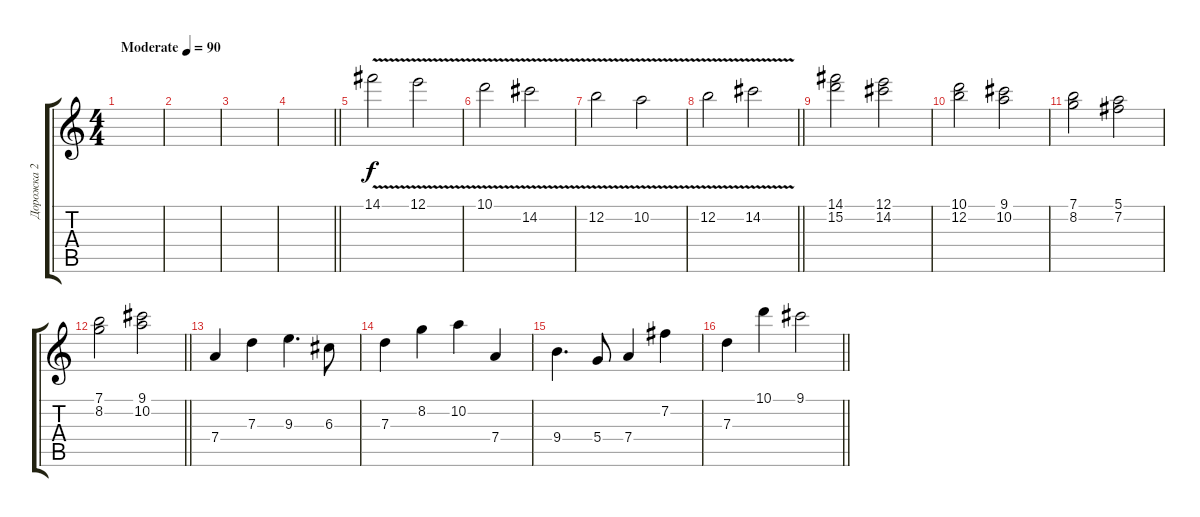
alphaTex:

\track ("Дорожка 2" "Дорожка 2") {instrument acousticguitarsteel}
\staff {score tabs}
\tuning (E4 B3 G3 D3 A2 E2) {hide}
\ts (4 4)
\tempo (90 "Moderate")
\clef g2
\ks c
|
|
|
\barLineRight lightlight
|
14.1{v}.2 12.1{v}.2 |
10.1{v}.2 14.2{v}.2 |
12.2{v}.2 10.2{v}.2 |
\barLineRight lightlight
12.2{v}.2 14.2{v}.2 |
(14.1 15.2).2 (12.1 14.2).2 |
(10.1 12.2).2 (9.1 10.2).2 |
(7.1 8.2).2 (5.1 7.2).2 |
\barLineRight lightlight
(7.1 8.2).2 (9.1 10.2).2 |
7.4.4 7.3.4 9.3.4{d} 6.3.8 |
7.3.4 8.2.4 10.2.4 7.4.4 |
9.4.4{d} 5.4.8 7.4.4 7.2.4 |
\barLineRight lightlight
7.3.4 10.1.4 9.1.2
